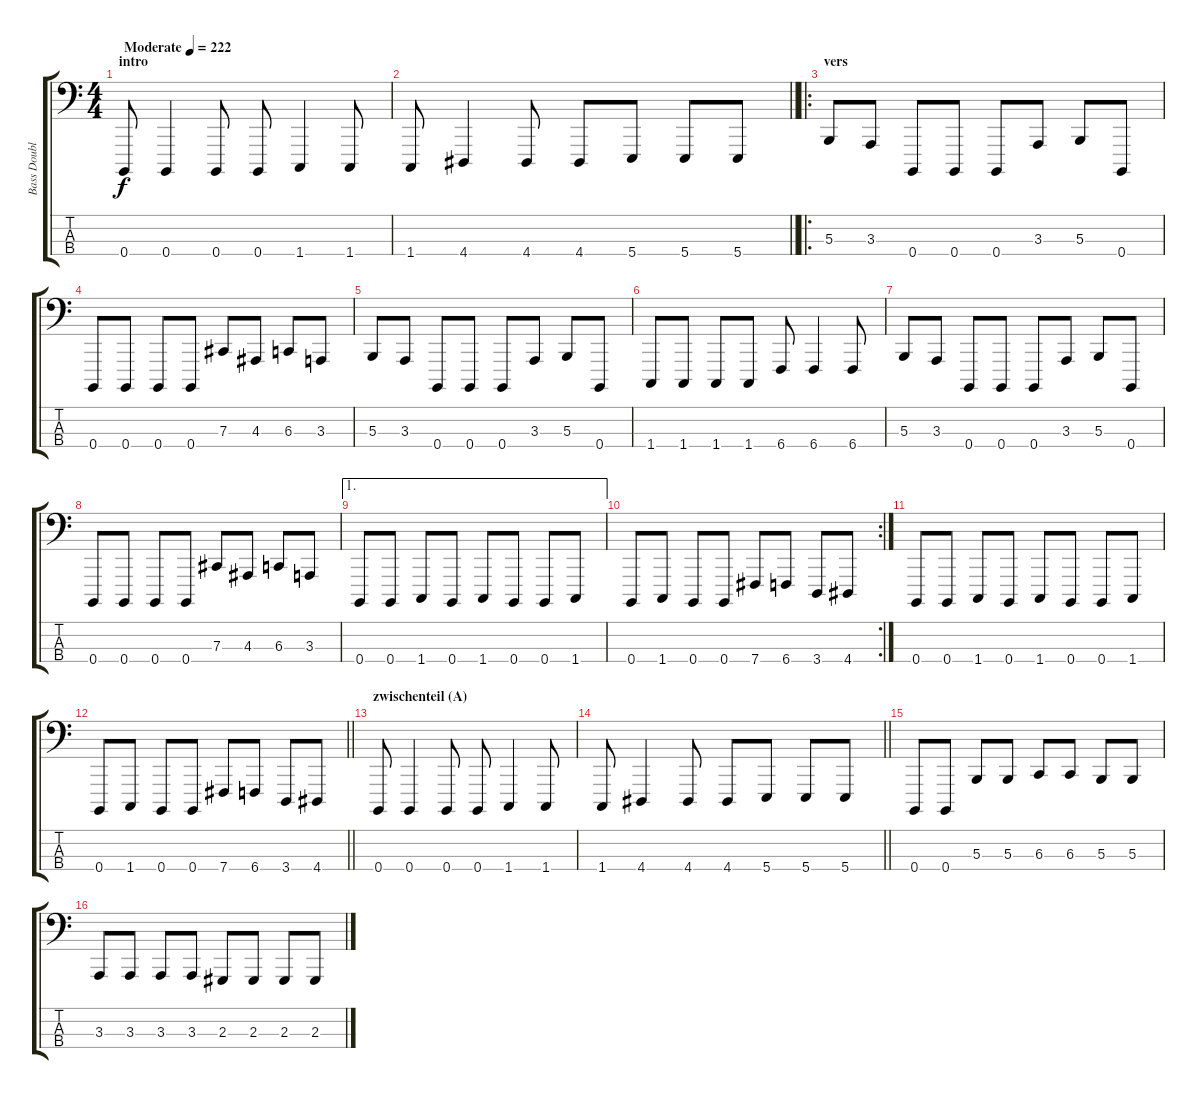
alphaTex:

\track ("Bass Double" "Bass Doubl") {instrument harpsichord}
\staff {score tabs}
\tuning (E2 B1 Gb1 B0) {hide}
\ts (4 4)
\section ("" "intro")
\tempo (222 "Moderate")
\clef f4
\ks c
0.4.8{dy f instrument harpsichord} 0.4.4 0.4.8 0.4.8 1.4.4 1.4.8 |
\barLineRight lightlight
1.4.8 4.4.4 4.4.8 4.4.8 5.4.8 5.4.8 5.4.8 |
\ro
\section ("" "vers")
5.3.8 3.3.8 0.4.8 0.4.8 0.4.8 3.3.8 5.3.8 0.4.8 |
0.4.8 0.4.8 0.4.8 0.4.8 7.3.8 4.3.8 6.3.8 3.3.8 |
5.3.8 3.3.8 0.4.8 0.4.8 0.4.8 3.3.8 5.3.8 0.4.8 |
1.4.8 1.4.8 1.4.8 1.4.8 6.4.8 6.4.4 6.4.8 |
5.3.8 3.3.8 0.4.8 0.4.8 0.4.8 3.3.8 5.3.8 0.4.8 |
0.4.8 0.4.8 0.4.8 0.4.8 7.3.8 4.3.8 6.3.8 3.3.8 |
\ae 1
0.4.8 0.4.8 1.4.8 0.4.8 1.4.8 0.4.8 0.4.8 1.4.8 |
\rc 2
0.4.8 1.4.8 0.4.8 0.4.8 7.4.8 6.4.8 3.4.8 4.4.8 |
0.4.8 0.4.8 1.4.8 0.4.8 1.4.8 0.4.8 0.4.8 1.4.8 |
\barLineRight lightlight
0.4.8 1.4.8 0.4.8 0.4.8 7.4.8 6.4.8 3.4.8 4.4.8 |
\section ("" "zwischenteil (A)")
0.4.8 0.4.4 0.4.8 0.4.8 1.4.4 1.4.8 |
\barLineRight lightlight
1.4.8 4.4.4 4.4.8 4.4.8 5.4.8 5.4.8 5.4.8 |
0.4.8 0.4.8 5.3.8 5.3.8 6.3.8 6.3.8 5.3.8 5.3.8 |
3.3.8 3.3.8 3.3.8 3.3.8 2.3.8 2.3.8 2.3.8 2.3.8
